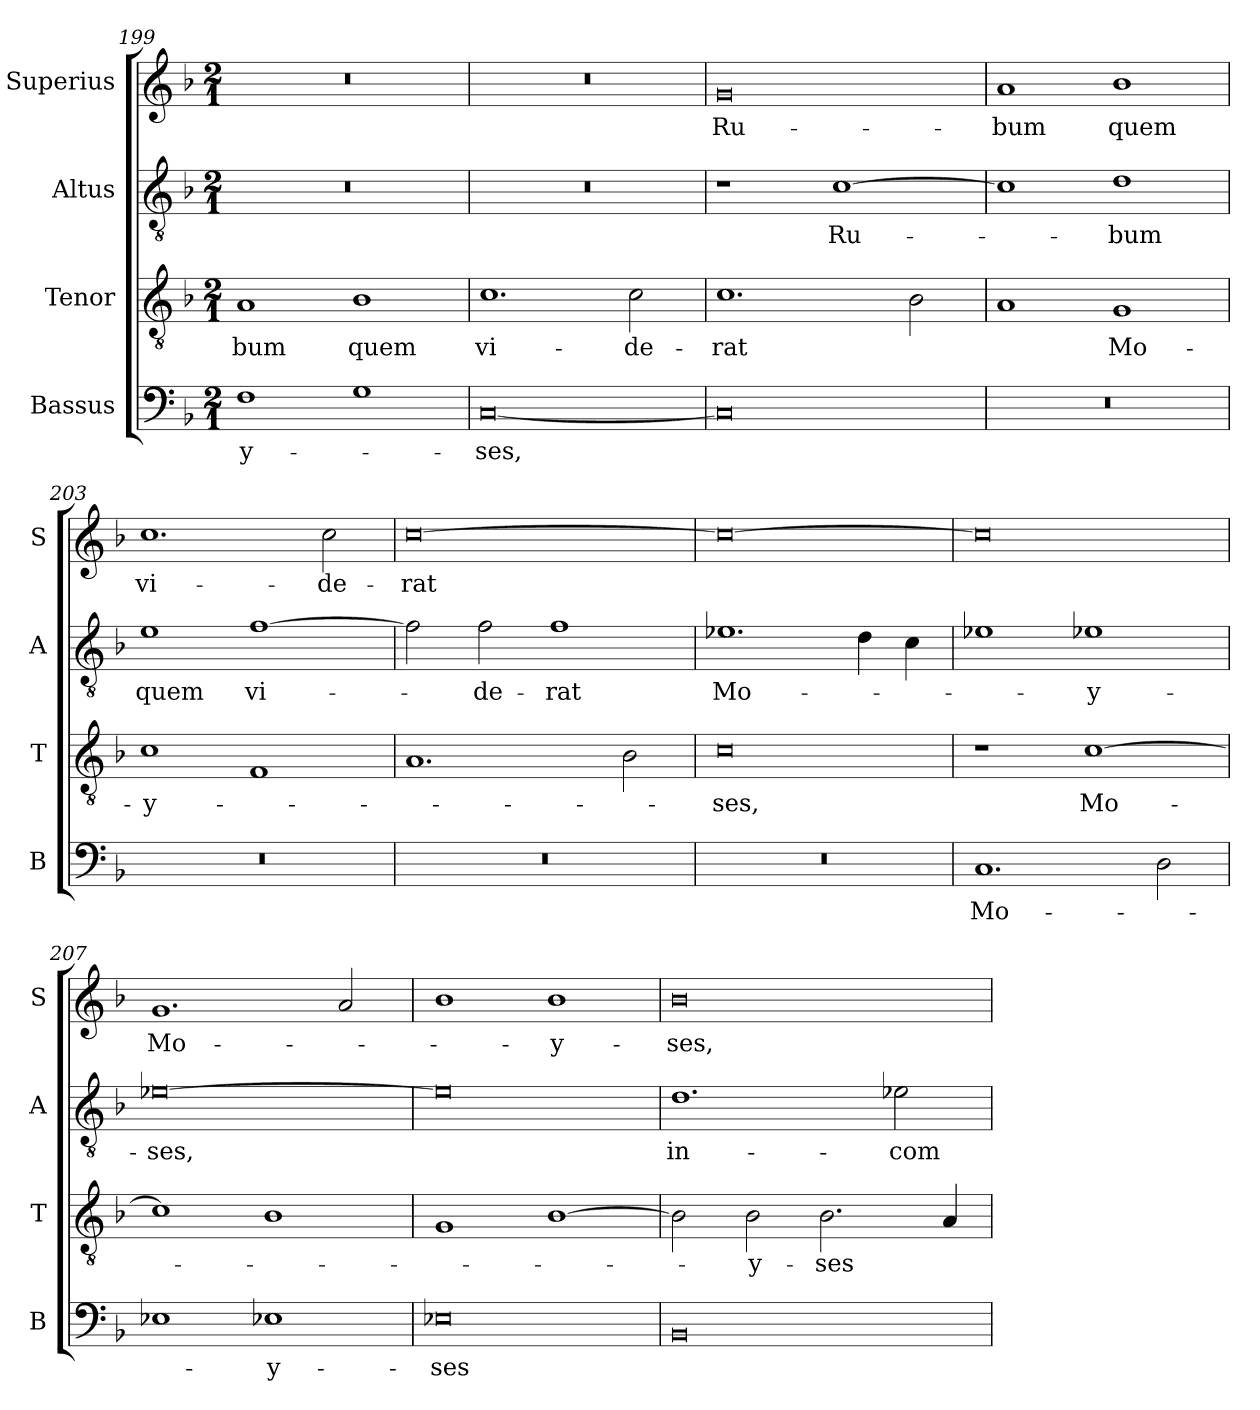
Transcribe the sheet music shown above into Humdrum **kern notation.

**kern	**text	**kern	**text	**kern	**text	**kern	**text
*part4	*part4	*part3	*part3	*part2	*part2	*part1	*part1
*staff4	*staff4	*staff3	*staff3	*staff2	*staff2	*staff1	*staff1
*I"Bassus	*	*I"Tenor	*	*I"Altus	*	*I"Superius	*
*I'B	*	*I'T	*	*I'A	*	*I'S	*
*clefF4	*	*clefGv2	*	*clefGv2	*	*clefG2	*
*k[b-]	*	*k[b-]	*	*k[b-]	*	*k[b-]	*
*M2/1	*	*M2/1	*	*M2/1	*	*M2/1	*
=199	=199	=199	=199	=199	=199	=199	=199
1F	-y-	1A	-bum	0r	.	0r	.
1G	.	1B-	quem	.	.	.	.
=200	=200	=200	=200	=200	=200	=200	=200
[0C	-ses,	1.c	vi-	0r	.	0r	.
.	.	2c	-de-	.	.	.	.
=201	=201	=201	=201	=201	=201	=201	=201
0C]	.	1.c	-rat	1r	.	0g	-Ru-
.	.	.	.	[1c	-Ru-	.	.
.	.	2B-	.	.	.	.	.
=202	=202	=202	=202	=202	=202	=202	=202
0r	.	1A	.	1c]	.	1a	-bum
.	.	1G	Mo-	1d	-bum	1b-	quem
=203	=203	=203	=203	=203	=203	=203	=203
0r	.	1c	-y-	1e	quem	1.cc	vi-
.	.	1F	.	[1f	vi-	.	.
.	.	.	.	.	.	2cc	-de-
=204	=204	=204	=204	=204	=204	=204	=204
0r	.	1.A	.	2f]	.	[0cc	-rat
.	.	.	.	2f	-de-	.	.
.	.	.	.	1f	-rat	.	.
.	.	2B-	.	.	.	.	.
=205	=205	=205	=205	=205	=205	=205	=205
0r	.	0c	-ses,	1.e-X	Mo-	0cc_	.
.	.	.	.	4d	.	.	.
.	.	.	.	4c	.	.	.
=206	=206	=206	=206	=206	=206	=206	=206
1.C	Mo-	1r	.	1e-X	.	0cc]	.
.	.	[1c	Mo-	1e-X	-y-	.	.
2D	.	.	.	.	.	.	.
=207	=207	=207	=207	=207	=207	=207	=207
1E-X	.	1c]	.	[0e-X	-ses,	1.g	Mo-
1E-X	-y-	1B-	.	.	.	.	.
.	.	.	.	.	.	2a	.
=208	=208	=208	=208	=208	=208	=208	=208
0E-X	-ses	1G	.	0e-]	.	1b-	.
.	.	[1B-	.	.	.	1b-	-y-
=209	=209	=209	=209	=209	=209	=209	=209
0BB-	.	2B-]	.	1.d	in-	0b-	-ses,
.	.	2B-	-y-	.	.	.	.
.	.	2.B-	-ses	.	.	.	.
.	.	.	.	2e-X	-com-	.	.
.	.	4A	.	.	.	.	.
=	=	=	=	=	=	=	=
*-	*-	*-	*-	*-	*-	*-	*-
